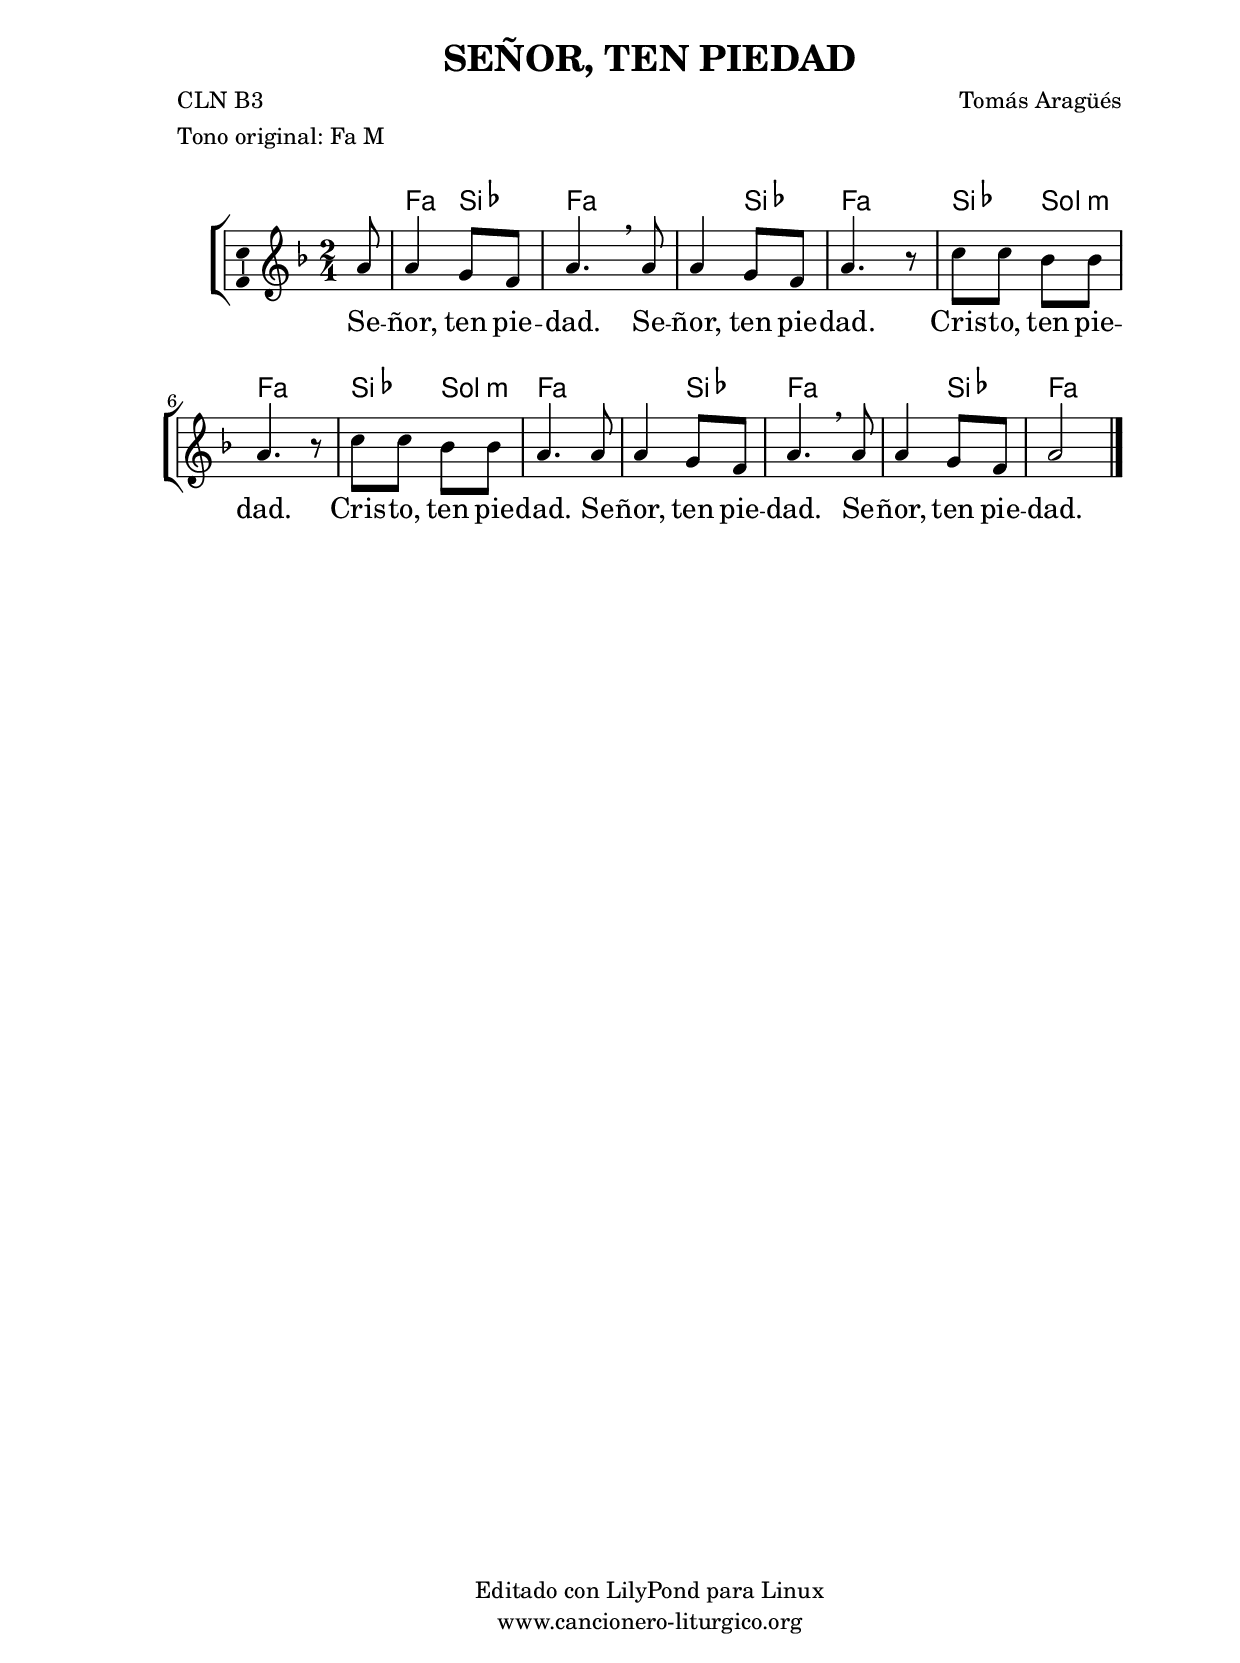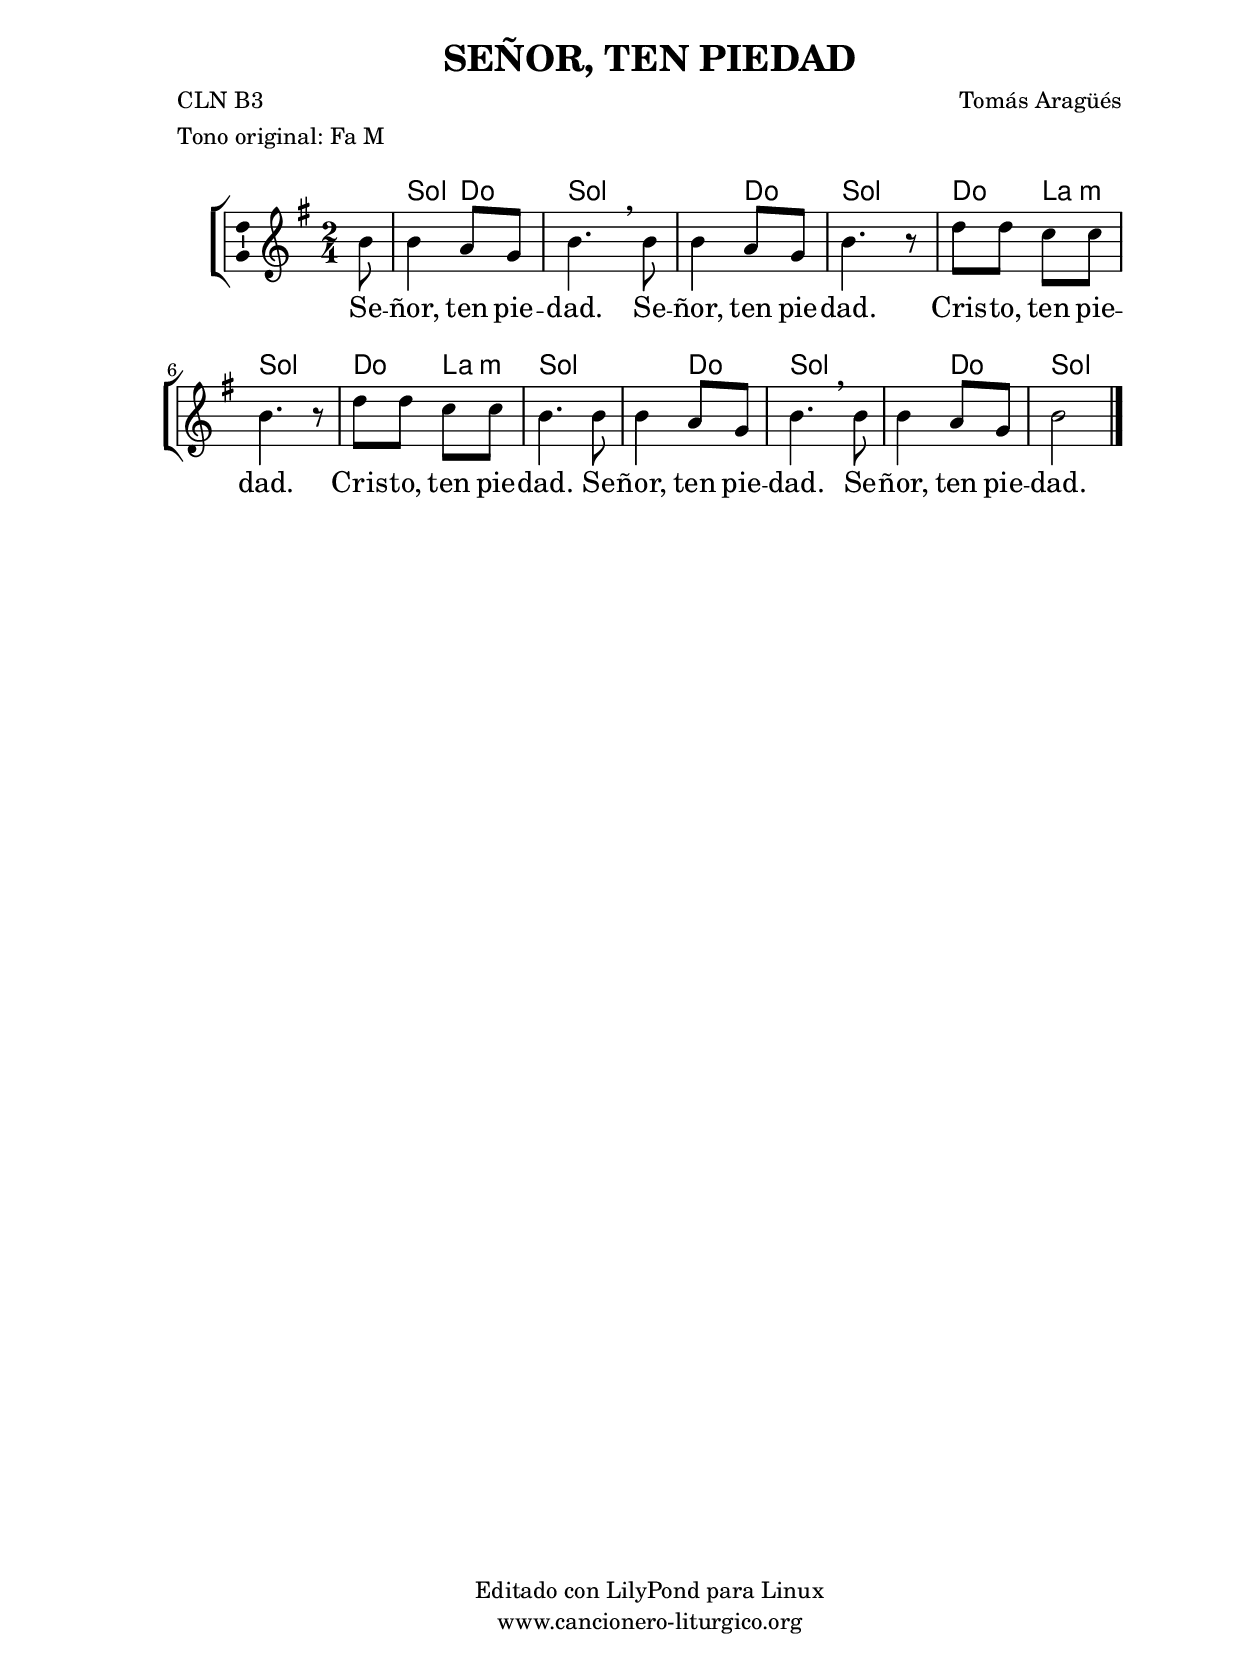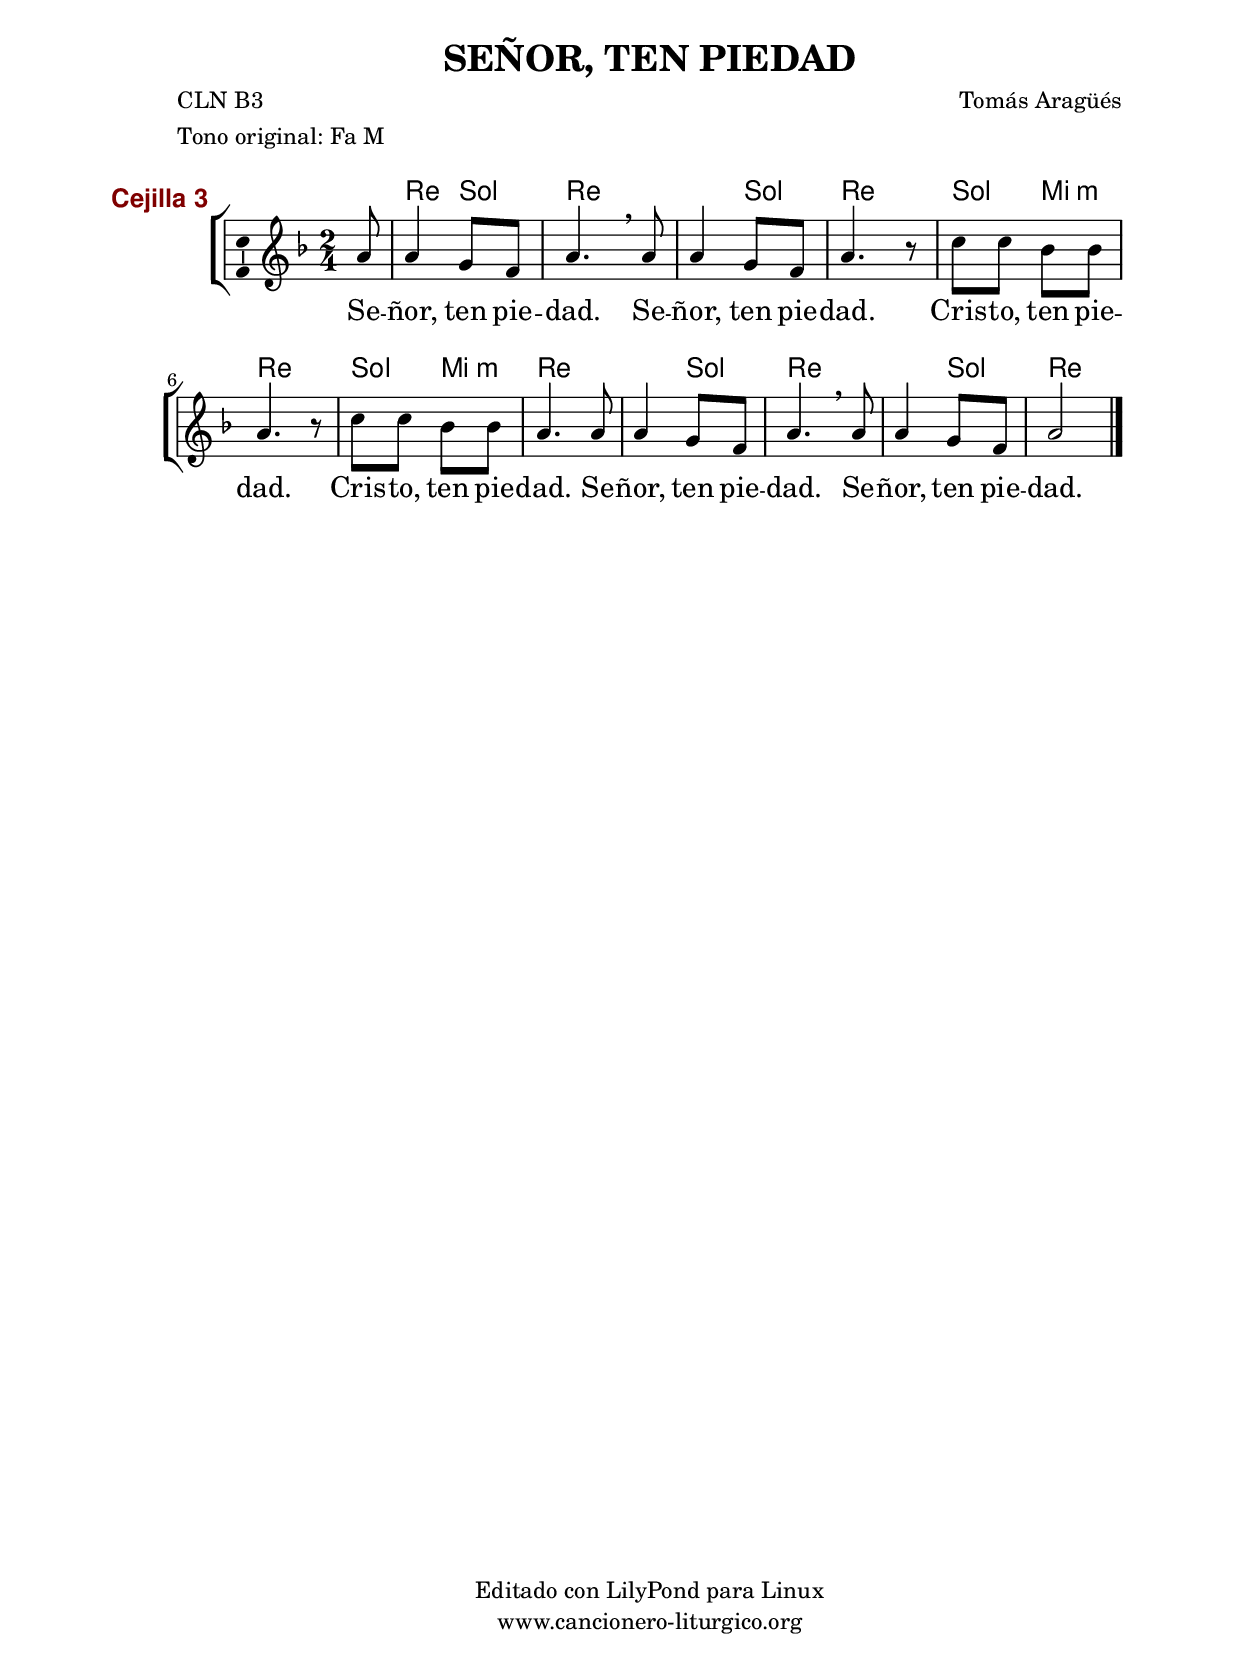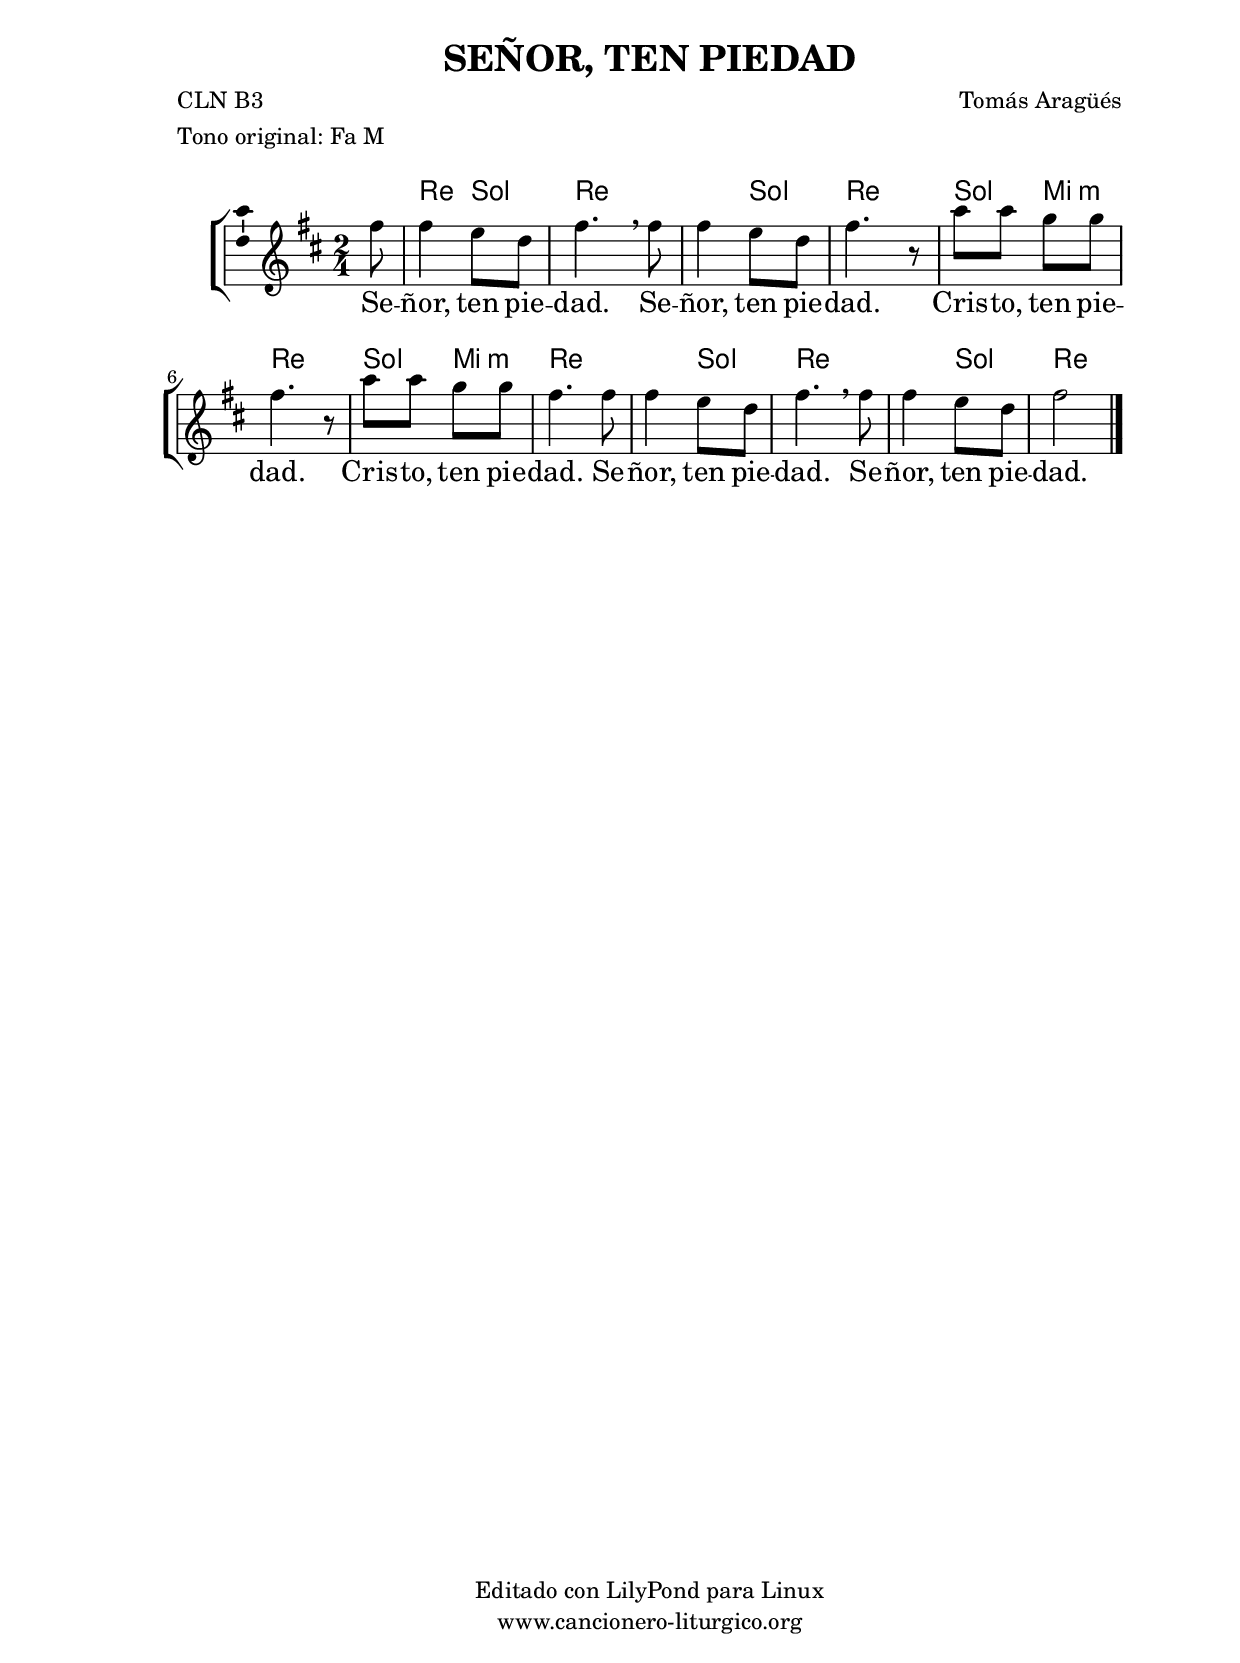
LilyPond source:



%versión de lilypond para la que se ha escrito esta partitura:
\version "2.16.0"

	%Tamaño papel
	#(set-default-paper-size "a4")
	%Tamaño partitura
	#(set-global-staff-size 20)
	%No responde al pulsar sobre una nota
	#(ly:set-option 'point-and-click #f)

%parámetros del encabezamiento:
\header {
	title = "SEÑOR, TEN PIEDAD"
	subtitle = ""
	composer = "Tomás Aragüés"
	poet = "CLN B3"
	meter = "Tono original: Fa M"
	arranger = ""
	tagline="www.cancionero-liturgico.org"
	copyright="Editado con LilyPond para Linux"
	tiempo = ""
	usos = "Kyrie"
	letra = ""
	}

%parámetros asociados al papel:
\paper  {
	oddHeaderMarkup = \markup {\fill-line { \on-the-fly #not-first-page \fromproperty #'header:title \on-the-fly #not-first-page \fromproperty #'header:composer }}
	evenHeaderMarkup = \markup {\fill-line { \fromproperty #'header:composer \fromproperty #'header:title }}
	#(set-paper-size "a4")
	print-page-number = ##f
	first-page-number = 1
	print-first-page-number = ##f
%	head-separation = 3.0 \cm
	top-margin = 2.0 \cm
	bottom-margin = 0.5\cm
%%%	bottom-margin = -3.5\cm
	left-margin = 3.0 \cm
	line-width = 16.0 \cm 
	indent = 8\mm
	interscoreline = 2.\mm
	between-system-space = 15\mm
%	para que las partituras no llenen la hoja:
	ragged-bottom = ##t
%	idem para la última hoja:
	ragged-last-bottom = ##f
%	para que las partituras llenen el ancho del papel:
	ragged-last = ##f
	after-title-space = 2.5 \cm
%page-count=1
%system-count=3

	%Flexible Vertical Spacing
%	markup-markup-spacing =
%	#'((basic-distance . 15) (minimum-distance . 15) (padding . 3))
	markup-system-spacing =
	#'((basic-distance . 15) (minimum-distance . 15) (padding . 3))
	system-system-spacing =
	#'((basic-distance . 15) (minimum-distance . 15) (padding . 3))
	score-system-spacing =
	#'((basic-distance . 15) (minimum-distance . 15) (padding . 5))
%	top-system-spacing = % header
%	#'((basic-distance . 8) (minimum-distance . 0) (padding . 0))
%	top-markup-spacing =
%	#'((basic-distance . 20) (minimum-distance . 20) (padding . 0))
	last-bottom-spacing = % footer
	#'((basic-distance . 5) (minimum-distance . 5) (padding . 0))
%	score-markup-spacing =
%	#'((basic-distance . 16) (minimum-distance . 13) (padding . 0))

	}


%parámetros que afectan a toda la partitura:
global =  {
	%clave de sol (G):
	\clef G
	%armadura:
%	\transpose g e
	\key f \major
	\tempo 4=75
	\set Score.tempoHideNote = ##t
	}


acordes = {
	\italianChords
	\chordmode {
%	\transpose g e
{

s8
%d4:m g:m d2:m
%d4:m g:m d2:m
%g4:m a:m d2:m
%g4:m a:m d2:m
%d4:m g:m d2:m
%d4:m g:m d2:m
f4 bes f2
f4 bes f2
bes4 g:m f2
bes4 g:m f2
f4 bes f2
f4 bes f2

	}
	}
}

melodia = 

%	\transpose g e
{
	\relative c''{
	\time 2/4

\partial8 a8
a4 g8 f
a4. \breathe a8
a4 g8 f
a4. r8

%\bar "||"

c8 c bes bes
a4. r8
c8 c bes bes
a4.

%\bar "||"

a8
a4 g8 f
a4. \breathe a8
a4 g8 f
a2

\bar "|."
	}
	}


texto = \lyricmode {
Se -- ñor, ten pie -- dad.
Se -- ñor, ten pie -- dad.

Cris -- to, ten pie -- dad.
Cris -- to, ten pie -- dad.

Se -- ñor, ten pie -- dad.
Se -- ñor, ten pie -- dad.

	}


acordesStaff = \context ChordNames = acordesStaff <<
	\set chordChanges = ##t
	\acordes
	>>


%%%%%%%%%%%%%%%%%%%%%%%%%%%%%%%%%%% CEJILLA %%%%%%%%%%%%%%%%%%%%%%%%%%%%%%%%%%%
acordescejilla = {
%%%	\override ChordNames.ChordName #'font-size = #-1
%%%	\override ChordNames.ChordName #'font-series = #'bold
	\transpose f d {
		\acordes
		}
	}

acordescejillaStaff = \context ChordNames = acordescejillaStaff <<
	\set Staff.instrumentName = \markup \with-color #darkred \larger \bold \sans "Cejilla 3"
	\set chordChanges = ##t
	\acordescejilla
	>>
%%%%%%%%%%%%%%%%%%%%%%%%%%%%%%%%%%% CEJILLA %%%%%%%%%%%%%%%%%%%%%%%%%%%%%%%%%%%


vozStaff = \context Voice = vozStaff
\with {\consists "Ambitus_engraver"}
<<
%	\set Staff.instrumentName = ""
%	\set Staff.shortInstrumentName = ""
%	\set Staff.midiInstrument = #"clarinet"
%	\set Staff.midiInstrument = #"cello"
%	\set Staff.midiInstrument = #"flute"
	\set Staff.midiInstrument = #"electric guitar (jazz)"
%	\set Staff.midiInstrument = #"english horn"
%	\set Staff.midiInstrument = #"violin"
%	\set Staff.midiInstrument = #"glockenspiel"
	\set Staff.midiMinimumVolume = #0.7
	\set Staff.midiMaximumVolume = #0.9
	\global
	\melodia
	>>


textoStaff = \context Lyrics = textoStaff <<
	\lyricsto vozStaff \texto
	>>

\book {
	\score {
		\context ChoirStaff {
			\override StaffGroup.SystemStartBracket #'collapse-height = #1
			\override Score.SystemStartBar #'collapse-height = #1
			<<
			\acordesStaff
			\vozStaff
			\textoStaff
			>>
			}
		\layout {
	    		\context {
				\Lyrics
				\override LyricText #'font-size = #2
				}
	   		 \context {
				\Score
				\override StaffSymbol #'staff-space = #(magstep +3)
				}
			}
		}
	\score {
		\unfoldRepeats
		\context ChoirStaff {
			<<
			\acordesStaff
			\vozStaff
			>>
			}
		\midi {
	  		\context {
	  			\Score
				tempoWholesPerMinute = #(ly:make-moment 70 4)
				}
			}
		}
	}


%Partitura para guitarra
#(define output-suffix "G")
\book {
	\score {
		\context ChoirStaff {
			\override StaffGroup.SystemStartBracket #'collapse-height = #1
			\override Score.SystemStartBar #'collapse-height = #1
			<<
			\acordescejillaStaff
			\vozStaff
			\textoStaff
			>>
			}
		\layout {
%%%%%%%%%%%%%%%%%%%%%%%%%%%%%%%%%%% CEJILLA %%%%%%%%%%%%%%%%%%%%%%%%%%%%%%%%%%%
			\context {
				\ChordNames \consists Instrument_name_engraver
				}
%%%%%%%%%%%%%%%%%%%%%%%%%%%%%%%%%%% CEJILLA %%%%%%%%%%%%%%%%%%%%%%%%%%%%%%%%%%%
	    		\context {
				\Lyrics
				\override LyricText #'font-size = #2
				}
	   		 \context {
				\Score
				\override StaffSymbol #'staff-space = #(magstep +3)
				}
			}
		}
	}


#(define output-suffix "C")
\book {
	\score {
		\context ChoirStaff {
			\override StaffGroup.SystemStartBracket #'collapse-height = #1
			\override Score.SystemStartBar #'collapse-height = #1
\transpose c d
			<<
			\acordesStaff
			\vozStaff
			\textoStaff
			>>
			}
		\layout {
	    		\context {
				\Lyrics
				\override LyricText #'font-size = #2
				}
	   		 \context {
				\Score
				\override StaffSymbol #'staff-space = #(magstep +3)
				}
			}
		}
	}


#(define output-suffix "S")
\book {
	\score {
		\context ChoirStaff {
			\override StaffGroup.SystemStartBracket #'collapse-height = #1
			\override Score.SystemStartBar #'collapse-height = #1
\transpose c a
			<<
			\acordesStaff
			\vozStaff
			\textoStaff
			>>
			}
		\layout {
	    		\context {
				\Lyrics
				\override LyricText #'font-size = #2
				}
	   		 \context {
				\Score
				\override StaffSymbol #'staff-space = #(magstep +3)
				}
			}
		}
	}


